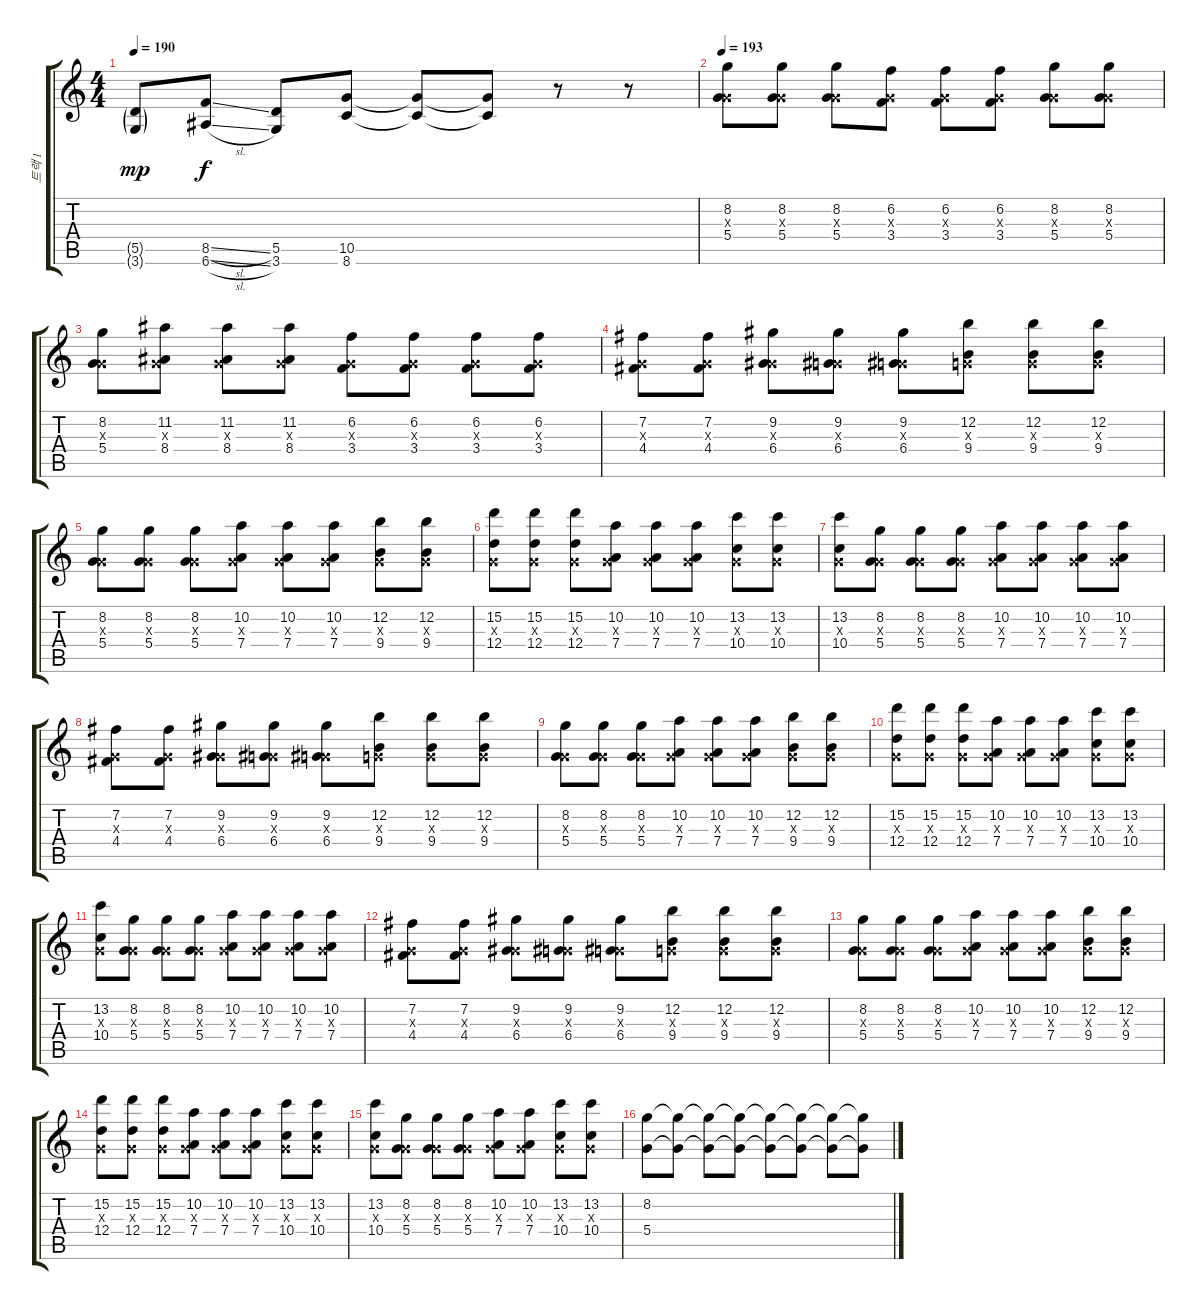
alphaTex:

\track ("트랙 1" "트랙 1") {instrument overdrivenguitar}
\staff {score tabs}
\tuning (E4 B3 G3 D3 A2 E2) {hide}
\ts (4 4)
\tempo 190
\clef g2
\ks c
(5.5{g} 3.6{g}).8{dy mp} (8.5{sl} 6.6{sl}).8{dy f} (5.5 3.6).8 (10.5 8.6).8 (10.5{t} 8.6{t}).8 (10.5{t} 8.6{t}).8 r.8 r.8 |
\tempo 193
(8.2 0.3{x} 5.4).8{volume 14} (8.2 0.3{x} 5.4).8 (8.2 0.3{x} 5.4).8 (6.2 0.3{x} 3.4).8 (6.2 0.3{x} 3.4).8 (6.2 0.3{x} 3.4).8 (8.2 0.3{x} 5.4).8 (8.2 0.3{x} 5.4).8 |
(8.2 0.3{x} 5.4).8 (11.2 0.3{x} 8.4).8 (11.2 0.3{x} 8.4).8 (11.2 0.3{x} 8.4).8 (6.2 0.3{x} 3.4).8 (6.2 0.3{x} 3.4).8 (6.2 0.3{x} 3.4).8 (6.2 0.3{x} 3.4).8 |
(7.2 0.3{x} 4.4).8 (7.2 0.3{x} 4.4).8 (9.2 0.3{x} 6.4).8 (9.2 0.3{x} 6.4).8 (9.2 0.3{x} 6.4).8 (12.2 0.3{x} 9.4).8 (12.2 0.3{x} 9.4).8 (12.2 0.3{x} 9.4).8 |
(8.2 0.3{x} 5.4).8 (8.2 0.3{x} 5.4).8 (8.2 0.3{x} 5.4).8 (10.2 0.3{x} 7.4).8 (10.2 0.3{x} 7.4).8 (10.2 0.3{x} 7.4).8 (12.2 0.3{x} 9.4).8 (12.2 0.3{x} 9.4).8 |
(15.2 0.3{x} 12.4).8 (15.2 0.3{x} 12.4).8 (15.2 0.3{x} 12.4).8 (10.2 0.3{x} 7.4).8 (10.2 0.3{x} 7.4).8 (10.2 0.3{x} 7.4).8 (13.2 0.3{x} 10.4).8 (13.2 0.3{x} 10.4).8 |
(13.2 0.3{x} 10.4).8 (8.2 0.3{x} 5.4).8 (8.2 0.3{x} 5.4).8 (8.2 0.3{x} 5.4).8 (10.2 0.3{x} 7.4).8 (10.2 0.3{x} 7.4).8 (10.2 0.3{x} 7.4).8 (10.2 0.3{x} 7.4).8 |
(7.2 0.3{x} 4.4).8 (7.2 0.3{x} 4.4).8 (9.2 0.3{x} 6.4).8 (9.2 0.3{x} 6.4).8 (9.2 0.3{x} 6.4).8 (12.2 0.3{x} 9.4).8 (12.2 0.3{x} 9.4).8 (12.2 0.3{x} 9.4).8 |
(8.2 0.3{x} 5.4).8 (8.2 0.3{x} 5.4).8 (8.2 0.3{x} 5.4).8 (10.2 0.3{x} 7.4).8 (10.2 0.3{x} 7.4).8 (10.2 0.3{x} 7.4).8 (12.2 0.3{x} 9.4).8 (12.2 0.3{x} 9.4).8 |
(15.2 0.3{x} 12.4).8 (15.2 0.3{x} 12.4).8 (15.2 0.3{x} 12.4).8 (10.2 0.3{x} 7.4).8 (10.2 0.3{x} 7.4).8 (10.2 0.3{x} 7.4).8 (13.2 0.3{x} 10.4).8 (13.2 0.3{x} 10.4).8 |
(13.2 0.3{x} 10.4).8 (8.2 0.3{x} 5.4).8 (8.2 0.3{x} 5.4).8 (8.2 0.3{x} 5.4).8 (10.2 0.3{x} 7.4).8 (10.2 0.3{x} 7.4).8 (10.2 0.3{x} 7.4).8 (10.2 0.3{x} 7.4).8 |
(7.2 0.3{x} 4.4).8 (7.2 0.3{x} 4.4).8 (9.2 0.3{x} 6.4).8 (9.2 0.3{x} 6.4).8 (9.2 0.3{x} 6.4).8 (12.2 0.3{x} 9.4).8 (12.2 0.3{x} 9.4).8 (12.2 0.3{x} 9.4).8 |
(8.2 0.3{x} 5.4).8 (8.2 0.3{x} 5.4).8 (8.2 0.3{x} 5.4).8 (10.2 0.3{x} 7.4).8 (10.2 0.3{x} 7.4).8 (10.2 0.3{x} 7.4).8 (12.2 0.3{x} 9.4).8 (12.2 0.3{x} 9.4).8 |
(15.2 0.3{x} 12.4).8 (15.2 0.3{x} 12.4).8 (15.2 0.3{x} 12.4).8 (10.2 0.3{x} 7.4).8 (10.2 0.3{x} 7.4).8 (10.2 0.3{x} 7.4).8 (13.2 0.3{x} 10.4).8 (13.2 0.3{x} 10.4).8 |
(13.2 0.3{x} 10.4).8 (8.2 0.3{x} 5.4).8 (8.2 0.3{x} 5.4).8 (8.2 0.3{x} 5.4).8 (10.2 0.3{x} 7.4).8 (10.2 0.3{x} 7.4).8 (13.2 0.3{x} 10.4).8 (13.2 0.3{x} 10.4).8 |
(8.2 5.4).8 (8.2{t} 5.4{t}).8 (8.2{t} 5.4{t}).8 (8.2{t} 5.4{t}).8 (8.2{t} 5.4{t}).8 (8.2{t} 5.4{t}).8 (8.2{t} 5.4{t}).8 (8.2{t} 5.4{t}).8
